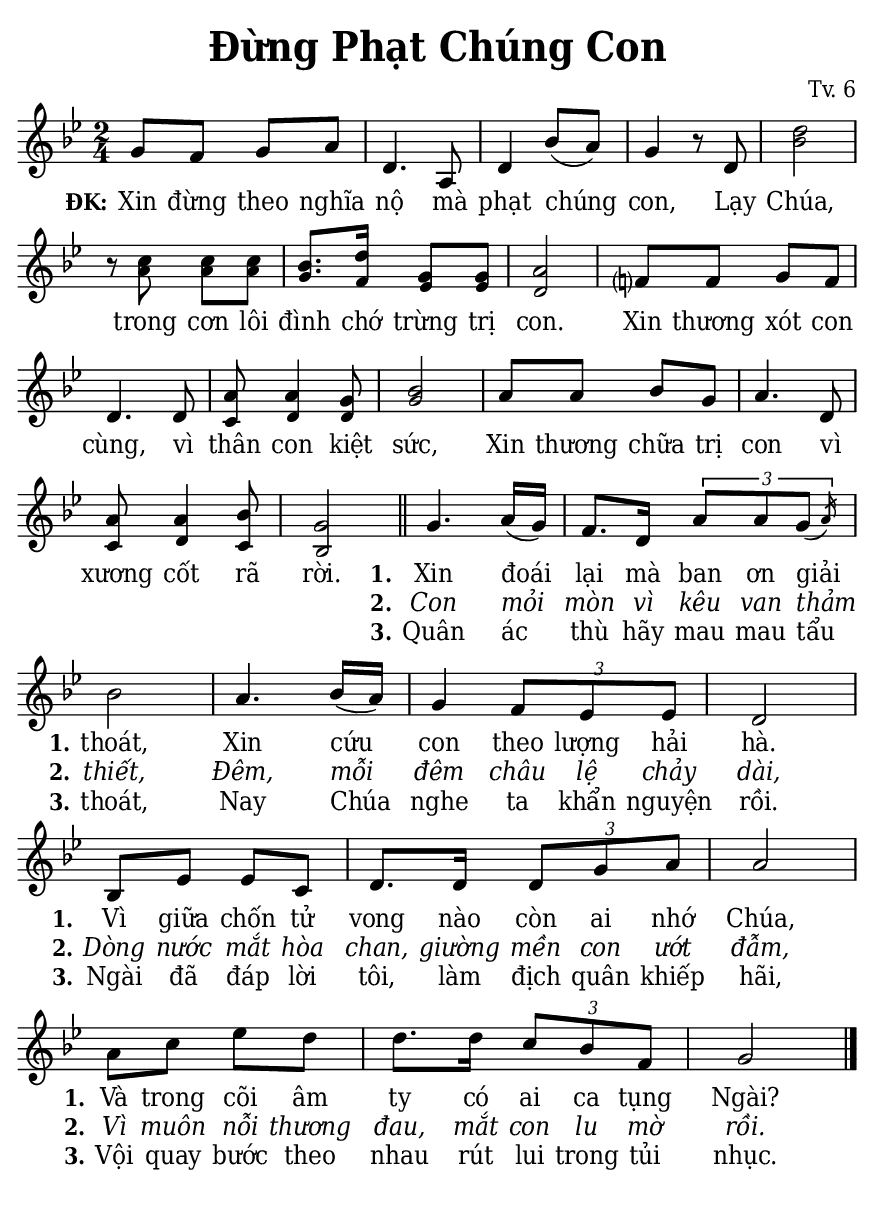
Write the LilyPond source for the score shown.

% Cài đặt chung\
\version "2.22.1"
\include "english.ly"

\header {
  title = \markup { \fontsize #1 "Đừng Phạt Chúng Con" }
  composer = "Tv. 6"
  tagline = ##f
}

% mã nguồn cho những chức năng chưa hỗ trợ trong phiên bản lilypond hiện tại
% cung cấp bởi cộng đồng lilypond khi gửi email đến lilypond-user@gnu.org
% Đổi kích thước nốt cho bè phụ
notBePhu =
#(define-music-function (font-size music) (number? ly:music?)
   (for-some-music
     (lambda (m)
       (if (music-is-of-type? m 'rhythmic-event)
           (begin
             (set! (ly:music-property m 'tweaks)
                   (cons `(font-size . ,font-size)
                         (ly:music-property m 'tweaks)))
             #t)
           #f))
     music)
   music)

% in số phiên khúc trên mỗi dòng
#(define (add-grob-definition grob-name grob-entry)
     (set! all-grob-descriptions
           (cons ((@@ (lily) completize-grob-entry)
                  (cons grob-name grob-entry))
                 all-grob-descriptions)))

#(add-grob-definition
    'StanzaNumberSpanner
    `((direction . ,LEFT)
      (font-series . bold)
      (padding . 1.0)
      (side-axis . ,X)
      (stencil . ,ly:text-interface::print)
      (X-offset . ,ly:side-position-interface::x-aligned-side)
      (Y-extent . ,grob::always-Y-extent-from-stencil)
      (meta . ((class . Spanner)
               (interfaces . (font-interface
                              side-position-interface
                              stanza-number-interface
                              text-interface))))))

\layout {
    \context {
      \Global
      \grobdescriptions #all-grob-descriptions
    }
    \context {
      \Score
      \remove Stanza_number_align_engraver
      \consists
        #(lambda (context)
           (let ((texts '())
                 (syllables '()))
             (make-engraver
              (acknowledgers
               ((stanza-number-interface engraver grob source-engraver)
                  (set! texts (cons grob texts)))
               ((lyric-syllable-interface engraver grob source-engraver)
                  (set! syllables (cons grob syllables))))
              ((stop-translation-timestep engraver)
                 (for-each
                  (lambda (text)
                    (for-each
                     (lambda (syllable)
                       (ly:pointer-group-interface::add-grob
                        text
                        'side-support-elements
                        syllable))
                     syllables))
                  texts)
                 (set! syllables '())))))
    }
    \context {
      \Lyrics
      \remove Stanza_number_engraver
      \consists
        #(lambda (context)
           (let ((text #f)
                 (last-stanza #f))
             (make-engraver
              ((process-music engraver)
                 (let ((stanza (ly:context-property context 'stanza #f)))
                   (if (and stanza (not (equal? stanza last-stanza)))
                       (let ((column (ly:context-property context
'currentCommandColumn)))
                         (set! last-stanza stanza)
                         (if text
                             (ly:spanner-set-bound! text RIGHT column))
                         (set! text (ly:engraver-make-grob engraver
'StanzaNumberSpanner '()))
                         (ly:grob-set-property! text 'text stanza)
                         (ly:spanner-set-bound! text LEFT column)))))
              ((finalize engraver)
                 (if text
                     (let ((column (ly:context-property context
'currentCommandColumn)))
                       (ly:spanner-set-bound! text RIGHT column)))))))
      \override StanzaNumberSpanner.horizon-padding = 10000
    }
}

stanzaReminderOff =
  \temporary \override StanzaNumberSpanner.after-line-breaking =
     #(lambda (grob)
        ;; Can be replaced with (not (first-broken-spanner? grob)) in 2.23.
        (if (let ((siblings (ly:spanner-broken-into (ly:grob-original grob))))
              (and (pair? siblings)
                   (not (eq? grob (car siblings)))))
            (ly:grob-suicide! grob)))

stanzaReminderOn = \undo \stanzaReminderOff
% kết thúc mã nguồn

% Nhạc phiên khúc
nhacPhienKhucSop = \relative c'' {
  g8 f g a |
  d,4. a8 |
  d4 bf'8 (a) |
  g4 r8 d |
  d'2 |
  r8 c c c |
  bf8. d16 g,8 g |
  a2 |
  f!?8 f g f |
  d4. d8 |
  a' a4 g8 |
  bf2 |
  a8 a bf g |
  a4. d,8 |
  a' a4 bf8 |
  g2 \bar "||"
  
  g4. a16 (g) |
  f8. d16 \tuplet 3/2 { a'8 a
  \afterGrace g8 ({
    \override Flag.stroke-style = #"grace"
    a16)} }
  \revert Flag.stroke-style

  bf2 |
  a4. bf16 (a) |
  g4 \tuplet 3/2 { f8 ef ef } |
  d2 |
  bf8 ef ef c |
  d8. d16 \tuplet 3/2 { d8 g a } |
  a2 |
  a8 c ef d |
  d8. d16 \tuplet 3/2 { c8 bf f } |
  g2 \bar "|."
}

nhacPhienKhucAlto = \relative c'' {
  g8 f g a |
  d,4. a8 |
  d4 bf'8 (a) |
  g4 r8 d |
  bf'2 |
  r8 a a a |
  g8. f16 ef8 ef |
  d2 |
  f!?8 f g f |
  d4. d8 |
  c d4 d8 |
  g2 |
  a8 a bf g |
  a4. d,8 |
  c d4 c8 |
  bf2
  
  R2*9
}

% Lời phiên khúc
loiPhienKhucSop = \lyrics {
  \stanzaReminderOff
  \set stanza = "ĐK:"
  Xin đừng theo nghĩa nộ mà phạt chúng con,
  Lạy Chúa, trong cơn lôi đình chớ trừng trị con.
  Xin thương xót con cùng, vì thân con kiệt sức,
  Xin thương chữa trị con vì xương cốt rã rời.
  \stanzaReminderOn
  <<
    {
      \set stanza = "1."
      Xin đoái lại mà ban ơn giải thoát,
      Xin cứu con theo lượng hải hà.
      Vì giữa chốn tử vong nào còn ai nhớ Chúa,
      Và trong cõi âm ty có ai ca tụng Ngài?
    }
    \new Lyrics {
	    \set associatedVoice = "beSop"
	    \set stanza = "2."
      \override Lyrics.LyricText.font-shape = #'italic
	    Con mỏi mòn vì kêu van thảm thiết,
	    Đêm, mỗi đêm châu lệ chảy dài,
	    Dòng nước mắt hòa chan,
	    giường mền con ướt đẫm,
	    Vì muôn nỗi thương đau, mắt con lu mờ rồi.
    }
    \new Lyrics {
	    \set associatedVoice = "beSop"
	    \set stanza = "3."
	    Quân ác thù hãy mau mau tẩu thoát,
	    Nay Chúa nghe ta khẩn nguyện rồi.
	    Ngài đã đáp lời tôi,
	    làm địch quân khiếp hãi,
	    Vội quay bước theo nhau rút lui trong tủi nhục.
    }
  >>
}

% Dàn trang
\paper {
  #(set-paper-size "a5")
  top-margin = 3\mm
  bottom-margin = 3\mm
  left-margin = 3\mm
  right-margin = 3\mm
  indent = #0
  #(define fonts
	 (make-pango-font-tree "Deja Vu Serif Condensed"
	 		       "Deja Vu Serif Condensed"
			       "Deja Vu Serif Condensed"
			       (/ 20 20)))
  print-page-number = ##f
  %page-count = #1
}

TongNhip = {
  \key bf \major \time 2/4
  \set Timing.beamExceptions = #'()
  \set Timing.baseMoment = #(ly:make-moment 1/4)
}

\score {
  \new ChoirStaff <<
    \new Staff \with {
        \consists "Merge_rests_engraver"
        printPartCombineTexts = ##f
      }
      <<
      \new Voice \TongNhip \partCombine 
        \nhacPhienKhucSop
        \notBePhu -1 { \nhacPhienKhucAlto }
      \new NullVoice = beSop \nhacPhienKhucSop
      \new Lyrics \lyricsto beSop \loiPhienKhucSop
      >>
  >>
  \layout {
    \override Lyrics.LyricSpace.minimum-distance = #1
    \override Score.BarNumber.break-visibility = ##(#f #f #f)
    \override Score.SpacingSpanner.uniform-stretching = ##t
  } 
}
